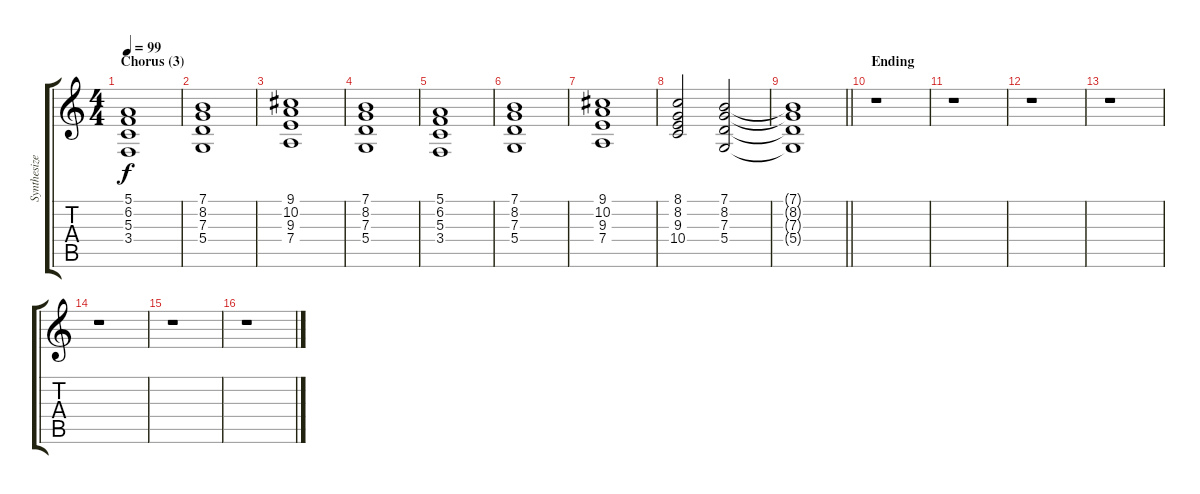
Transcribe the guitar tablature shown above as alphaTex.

\track ("Synthesizer II" "Synthesize") {instrument synthstrings1}
\staff {score tabs}
\tuning (E4 B3 G3 D3 A2 E2) {hide}
\ts (4 4)
\section ("" "Chorus (3)")
\tempo 99
\clef g2
\ks c
(5.1 6.2 5.3 3.4).1{dy f} |
(7.1 8.2 7.3 5.4).1 |
(9.1 10.2 9.3 7.4).1 |
(7.1 8.2 7.3 5.4).1 |
(5.1 6.2 5.3 3.4).1 |
(7.1 8.2 7.3 5.4).1 |
(9.1 10.2 9.3 7.4).1 |
(8.1 8.2 9.3 10.4).2 (7.1 8.2 7.3 5.4).2 |
\barLineRight lightlight
(7.1{t} 8.2{t} 7.3{t} 5.4{t}).1 |
\section ("" "Ending")
r.1 |
r.1 |
r.1 |
r.1 |
r.1 |
r.1 |
r.1
